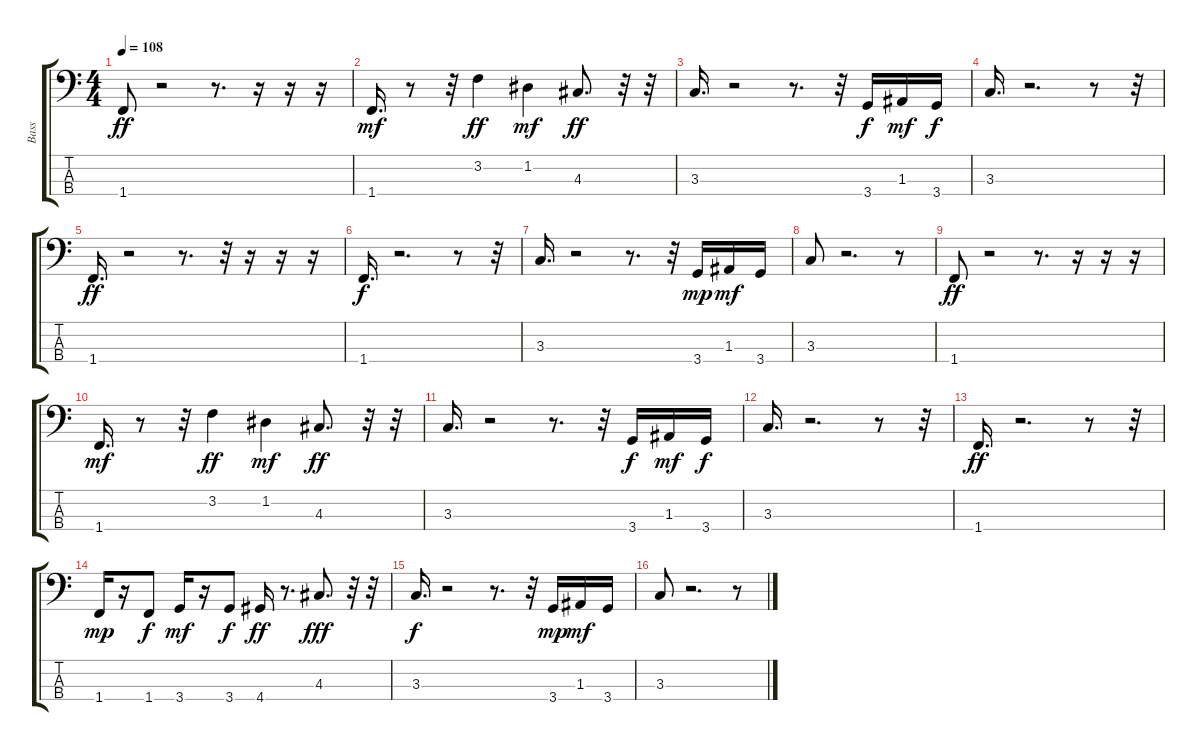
\track ("Bass" "Bass") {instrument electricbassfinger}
\staff {score tabs}
\tuning (G2 D2 A1 E1) {hide}
\ts (4 4)
\tempo 108
\clef f4
\ks c
1.4.8{dy ff} r.2 r.8{d} r.16 r.16 r.16 |
1.4.16{d dy mf} r.8 r.32 3.2.4{dy ff} 1.2.4{dy mf} 4.3.8{d dy ff} r.32 r.32 |
3.3.16{d} r.2 r.8{d} r.32 3.4.16{dy f} 1.3.16{dy mf} 3.4.16{dy f} |
3.3.16{d} r.2{d} r.8 r.32 |
1.4.16{d dy ff} r.2 r.8{d} r.32 r.16 r.16 r.16 |
1.4.16{d dy f} r.2{d} r.8 r.32 |
3.3.16{d} r.2 r.8{d} r.32 3.4.16{dy mp} 1.3.16{dy mf} 3.4.16 |
3.3.8 r.2{d} r.8 |
1.4.8{dy ff} r.2 r.8{d} r.16 r.16 r.16 |
1.4.16{d dy mf} r.8 r.32 3.2.4{dy ff} 1.2.4{dy mf} 4.3.8{d dy ff} r.32 r.32 |
3.3.16{d} r.2 r.8{d} r.32 3.4.16{dy f} 1.3.16{dy mf} 3.4.16{dy f} |
3.3.16{d} r.2{d} r.8 r.32 |
1.4.16{d dy ff} r.2{d} r.8 r.32 |
1.4.16{dy mp} r.16 1.4.8{dy f} 3.4.16{dy mf} r.16 3.4.8{dy f} 4.4.16{dy ff} r.8{d} 4.3.8{d dy fff} r.32 r.32 |
3.3.16{d dy f} r.2 r.8{d} r.32 3.4.16{dy mp} 1.3.16{dy mf} 3.4.16 |
3.3.8 r.2{d} r.8
